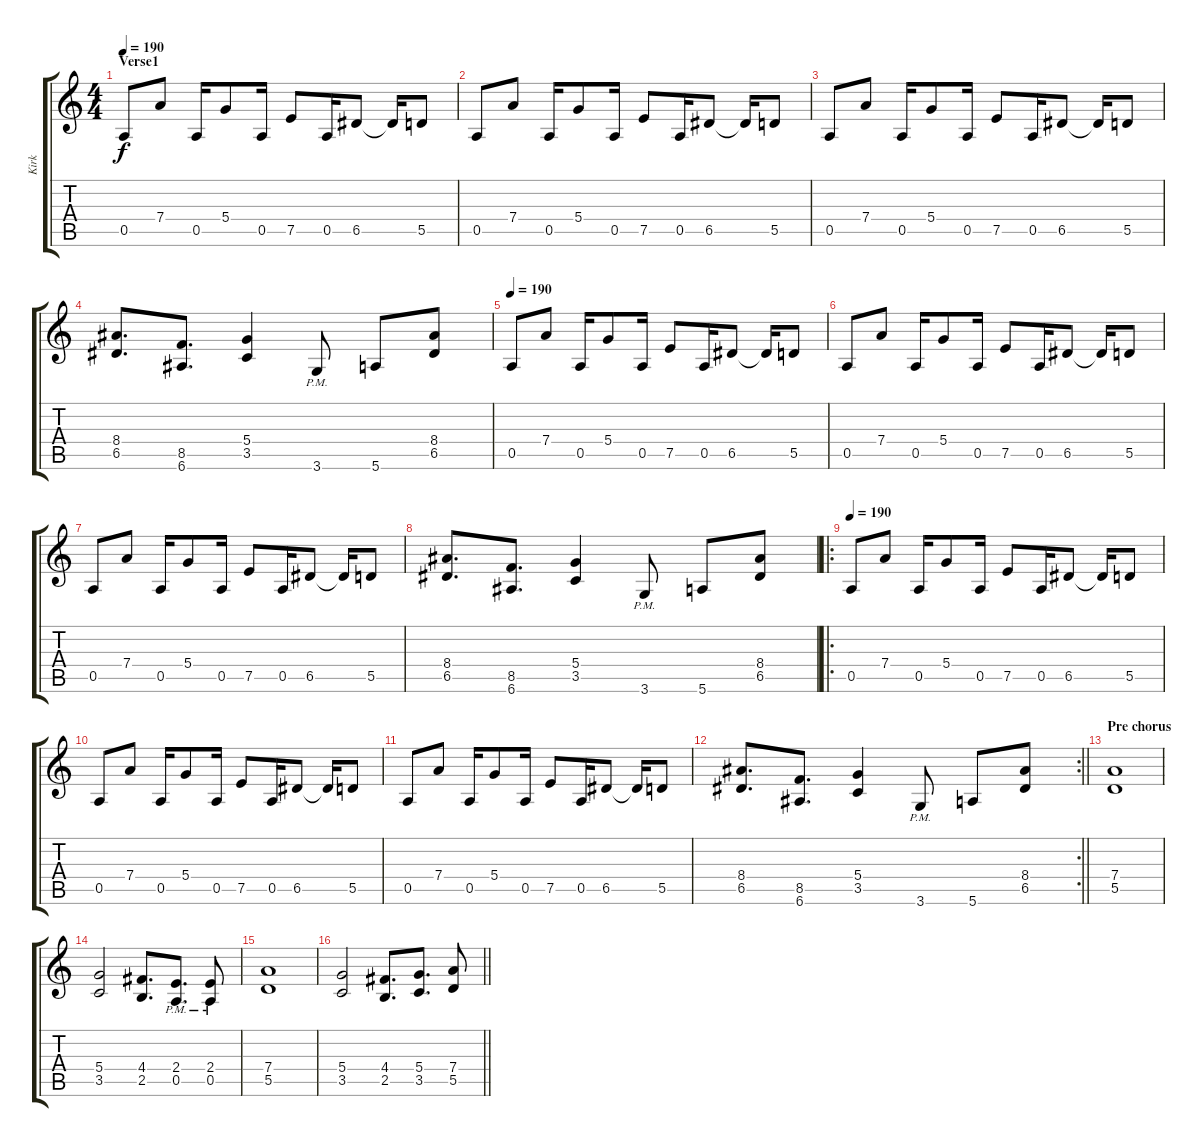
\track ("Kirk" "Kirk") {instrument distortionguitar}
\staff {score tabs}
\tuning (E4 B3 G3 D3 A2 E2) {hide}
\ts (4 4)
\section ("" "Verse1")
\tempo 190
\clef g2
\ks c
0.5.8{dy f} 7.4.8 0.5.16 5.4.8 0.5.16 7.5.8 0.5.16 6.5.8 6.5{t}.16 5.5.8 |
0.5.8 7.4.8 0.5.16 5.4.8 0.5.16 7.5.8 0.5.16 6.5.8 6.5{t}.16 5.5.8 |
0.5.8 7.4.8 0.5.16 5.4.8 0.5.16 7.5.8 0.5.16 6.5.8 6.5{t}.16 5.5.8 |
(8.4 6.5).8{d} (8.5 6.6).8{d} (5.4 3.5).4 3.6{pm}.8 5.6.8 (8.4 6.5).8 |
\tempo 190
0.5.8 7.4.8 0.5.16 5.4.8 0.5.16 7.5.8 0.5.16 6.5.8 6.5{t}.16 5.5.8 |
0.5.8 7.4.8 0.5.16 5.4.8 0.5.16 7.5.8 0.5.16 6.5.8 6.5{t}.16 5.5.8 |
0.5.8 7.4.8 0.5.16 5.4.8 0.5.16 7.5.8 0.5.16 6.5.8 6.5{t}.16 5.5.8 |
(8.4 6.5).8{d} (8.5 6.6).8{d} (5.4 3.5).4 3.6{pm}.8 5.6.8 (8.4 6.5).8 |
\ro
\tempo 190
0.5.8 7.4.8 0.5.16 5.4.8 0.5.16 7.5.8 0.5.16 6.5.8 6.5{t}.16 5.5.8 |
0.5.8 7.4.8 0.5.16 5.4.8 0.5.16 7.5.8 0.5.16 6.5.8 6.5{t}.16 5.5.8 |
0.5.8 7.4.8 0.5.16 5.4.8 0.5.16 7.5.8 0.5.16 6.5.8 6.5{t}.16 5.5.8 |
\rc 2
\barLineRight lightlight
(8.4 6.5).8{d} (8.5 6.6).8{d} (5.4 3.5).4 3.6{pm}.8 5.6.8 (8.4 6.5).8 |
\section ("" "Pre chorus")
(7.4 5.5).1 |
(5.4 3.5).2 (4.4 2.5).8{d} (2.4{pm} 0.5).8{d} (2.4{pm} 0.5).8 |
(7.4 5.5).1 |
\barLineRight lightlight
(5.4 3.5).2 (4.4 2.5).8{d} (5.4 3.5).8{d} (7.4 5.5).8
